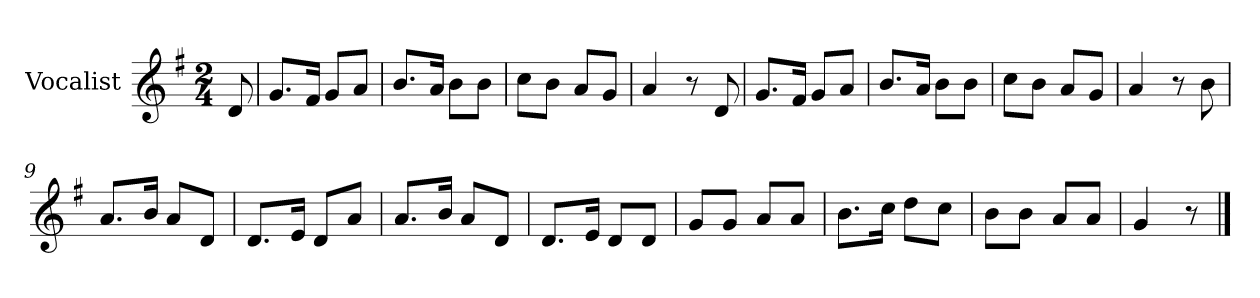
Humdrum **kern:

**kern
*part1
*staff1
*I"Vocalist
*k[f#]
*G:
*M2/4
=
8d
=1
8.gL
16f#Jk
8gL
8aJ
=2
8.bL
16aJk
8bL
8bJ
=3
8ccL
8bJ
8aL
8gJ
=4
4a
8r
8d
=5
8.gL
16f#Jk
8gL
8aJ
=6
8.bL
16aJk
8bL
8bJ
=7
8ccL
8bJ
8aL
8gJ
=8
4a
8r
8b
=9
8.aL
16bJk
8aL
8dJ
=10
8.dL
16eJk
8dL
8aJ
=11
8.aL
16bJk
8aL
8dJ
=12
8.dL
16eJk
8dL
8dJ
=13
8gL
8gJ
8aL
8aJ
=14
8.bL
16ccJk
8ddL
8ccJ
=15
8bL
8bJ
8aL
8aJ
=16
4g
8r
==
*-
